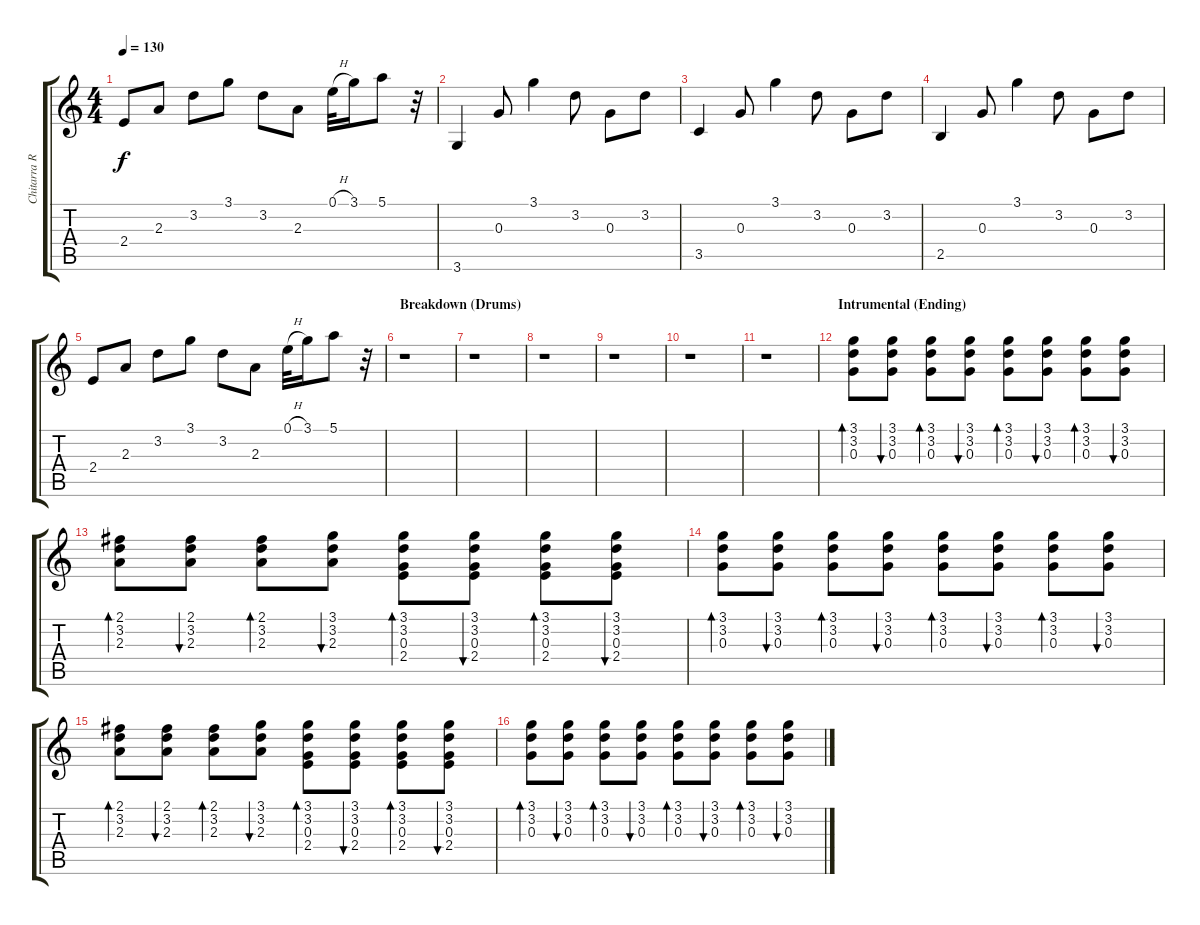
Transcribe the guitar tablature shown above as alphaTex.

\track ("Chitarra Ritmica" "Chitarra R") {instrument acousticguitarnylon}
\staff {score tabs}
\tuning (E4 B3 G3 D3 A2 E2) {hide}
\ts (4 4)
\tempo 130
\clef g2
\ks c
2.4.8{dy f} 2.3.8 3.2.8 3.1.8 3.2.8 2.3.8 0.1{h}.32 3.1.16 5.1.8 r.32 |
3.6.4 0.3.8 3.1.4 3.2.8 0.3.8 3.2.8 |
3.5.4 0.3.8 3.1.4 3.2.8 0.3.8 3.2.8 |
2.5.4 0.3.8 3.1.4 3.2.8 0.3.8 3.2.8 |
2.4.8 2.3.8 3.2.8 3.1.8 3.2.8 2.3.8 0.1{h}.32 3.1.16 5.1.8 r.32 |
\section ("" "Breakdown (Drums)")
r.1 |
r.1 |
r.1 |
r.1 |
r.1 |
r.1{volume 0 balance 0} |
\section ("" "Intrumental (Ending)")
(3.1 3.2 0.3).8{bd 120 volume 12 balance 8} (3.1 3.2 0.3).8{bu 120} (3.1 3.2 0.3).8{bd 120} (3.1 3.2 0.3).8{bu 120} (3.1 3.2 0.3).8{bd 120} (3.1 3.2 0.3).8{bu 120} (3.1 3.2 0.3).8{bd 120} (3.1 3.2 0.3).8{bu 120} |
(2.1 3.2 2.3).8{bd 120} (2.1 3.2 2.3).8{bu 120} (2.1 3.2 2.3).8{bd 120} (3.1 3.2 2.3).8{bu 120} (3.1 3.2 0.3 2.4).8{bd 120} (3.1 3.2 0.3 2.4).8{bu 120} (3.1 3.2 0.3 2.4).8{bd 120} (3.1 3.2 0.3 2.4).8{bu 120} |
(3.1 3.2 0.3).8{bd 120} (3.1 3.2 0.3).8{bu 120} (3.1 3.2 0.3).8{bd 120} (3.1 3.2 0.3).8{bu 120} (3.1 3.2 0.3).8{bd 120} (3.1 3.2 0.3).8{bu 120} (3.1 3.2 0.3).8{bd 120} (3.1 3.2 0.3).8{bu 120} |
(2.1 3.2 2.3).8{bd 120} (2.1 3.2 2.3).8{bu 120} (2.1 3.2 2.3).8{bd 120} (3.1 3.2 2.3).8{bu 120} (3.1 3.2 0.3 2.4).8{bd 120} (3.1 3.2 0.3 2.4).8{bu 120} (3.1 3.2 0.3 2.4).8{bd 120} (3.1 3.2 0.3 2.4).8{bu 120} |
(3.1 3.2 0.3).8{bd 120} (3.1 3.2 0.3).8{bu 120} (3.1 3.2 0.3).8{bd 120} (3.1 3.2 0.3).8{bu 120} (3.1 3.2 0.3).8{bd 120} (3.1 3.2 0.3).8{bu 120} (3.1 3.2 0.3).8{bd 120} (3.1 3.2 0.3).8{bu 120}
